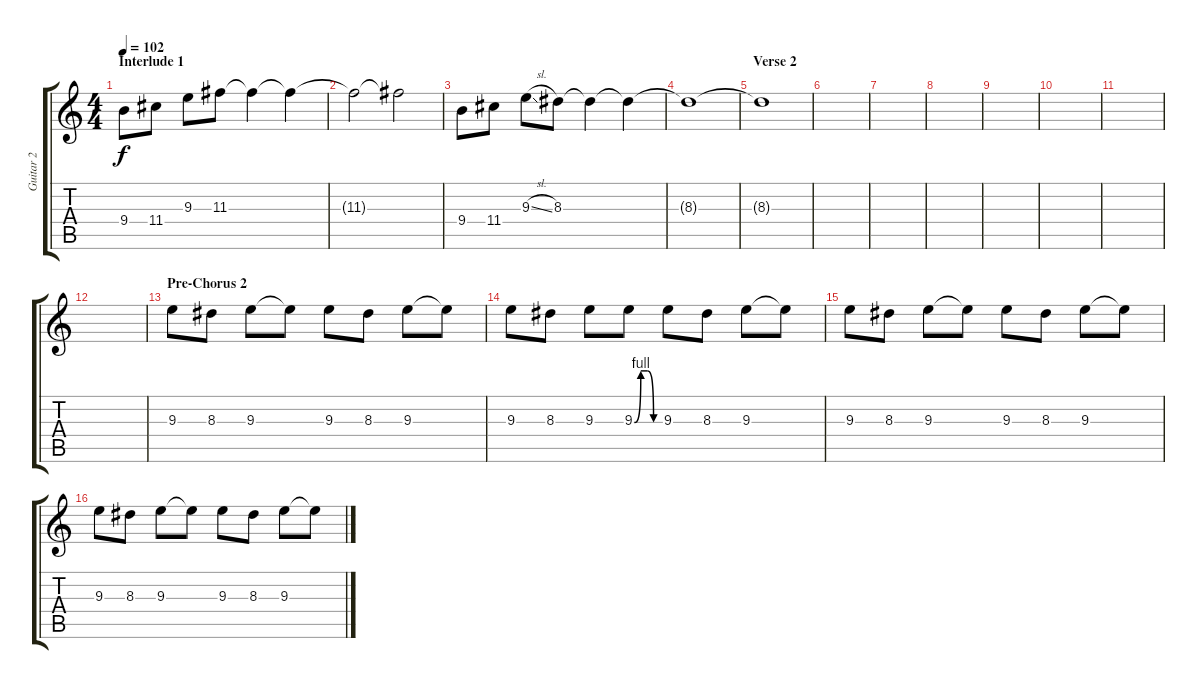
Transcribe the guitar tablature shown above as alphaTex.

\track ("Guitar 2" "Guitar 2") {instrument distortionguitar}
\staff {score tabs}
\tuning (E4 B3 G3 D3 A2 E2) {hide}
\ts (4 4)
\section ("" "Interlude 1")
\tempo 102
\clef g2
\ks c
9.4.8{dy f} 11.4.8 9.3.8 11.3.8{volume 0 instrument distortionguitar} 11.3{t}.4 11.3{t}.4 |
11.3{t}.2 11.3{t}.2 |
9.4.8{volume 10 instrument distortionguitar} 11.4.8 9.3{sl}.8{volume 0 instrument distortionguitar} 8.3.8 8.3{t}.4 8.3{t}.4 |
8.3{t}.1 |
\section ("" "Verse 2")
8.3{t}.1 |
|
|
|
|
|
|
|
\section ("" "Pre-Chorus 2")
9.3.8{volume 8 instrument distortionguitar} 8.3.8 9.3.8 9.3{t}.8 9.3.8 8.3.8 9.3.8 9.3{t}.8 |
9.3.8 8.3.8 9.3.8 9.3{be (custom 0 0 15 4 30 4 45 0 60 0)}.8 9.3.8 8.3.8 9.3.8 9.3{t}.8 |
9.3.8{volume 11 instrument distortionguitar} 8.3.8 9.3.8 9.3{t}.8 9.3.8 8.3.8 9.3.8 9.3{t}.8 |
9.3.8 8.3.8 9.3.8 9.3{t}.8 9.3.8 8.3.8 9.3.8 9.3{t}.8
